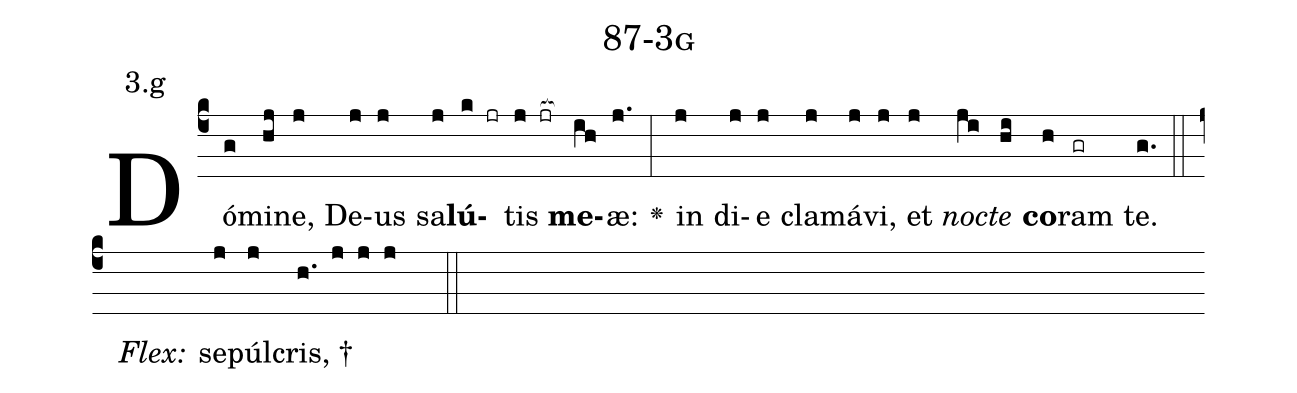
name: 87-3g;
annotation: 3.g;
%%
(c4)Dó(g)mi(hj)ne,(j) De(j)us(j) sa(j)<b>lú</b>(k jr)tis(j jr[ocb:1{]) <b>me</b>(ih[ocb:0}])æ:(j.) <v>\greheightstar</v>(:) in(j) di(j)e(j) cla(j)má(j)vi,(j) et(j) <i>noc</i>(ji)<i>te</i>(hi) <b>co</b>(h)ram(gr) te.(g.) (::)
<i>Flex:</i>()  se(j)púl(j)cris, †(h. j j j  ::)

%E(j) u(j) o(ji) u(hi) a(h) e.(g.) (::)
